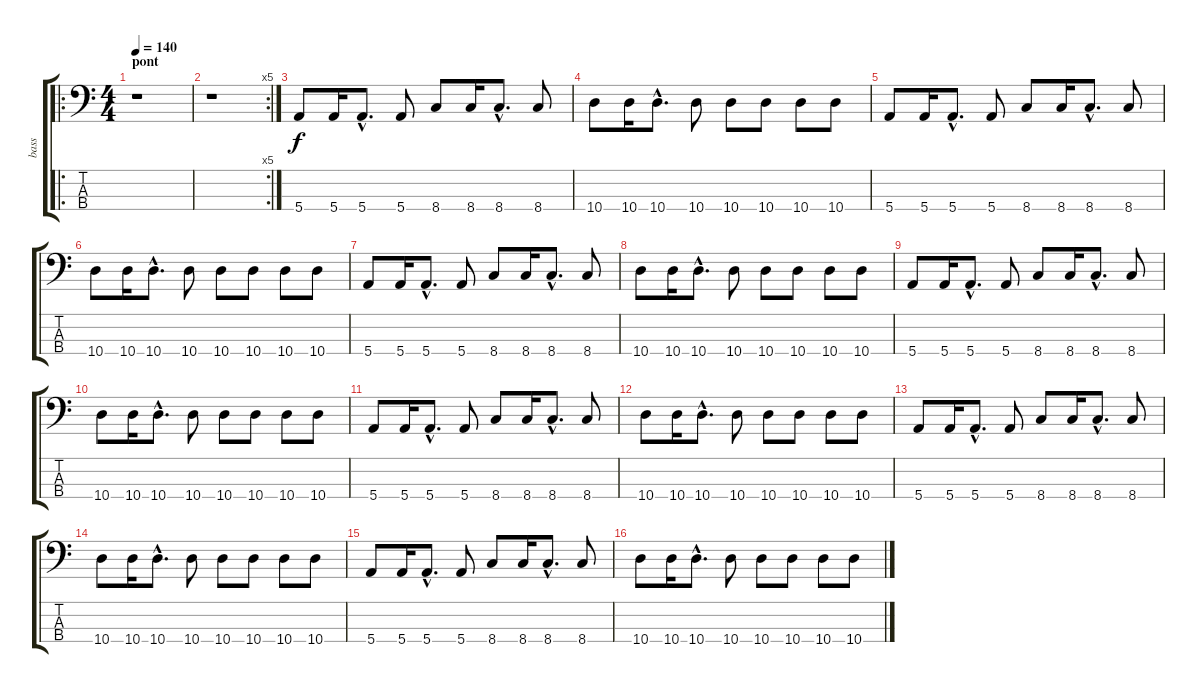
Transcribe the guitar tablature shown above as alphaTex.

\track ("bass" "bass") {instrument electricbasspick}
\staff {score tabs}
\tuning (G2 D2 A1 E1) {hide}
\ro
\ts (4 4)
\section ("" "pont")
\tempo 140
\clef f4
\ks c
r.1{dy f} |
\rc 5
r.1 |
5.4.8 5.4.16 5.4{hac}.8{d} 5.4.8 8.4.8 8.4.16 8.4{hac}.8{d} 8.4.8 |
10.4.8 10.4.16 10.4{hac}.8{d} 10.4.8 10.4.8 10.4.8 10.4.8 10.4.8 |
5.4.8 5.4.16 5.4{hac}.8{d} 5.4.8 8.4.8 8.4.16 8.4{hac}.8{d} 8.4.8 |
10.4.8 10.4.16 10.4{hac}.8{d} 10.4.8 10.4.8 10.4.8 10.4.8 10.4.8 |
5.4.8 5.4.16 5.4{hac}.8{d} 5.4.8 8.4.8 8.4.16 8.4{hac}.8{d} 8.4.8 |
10.4.8 10.4.16 10.4{hac}.8{d} 10.4.8 10.4.8 10.4.8 10.4.8 10.4.8 |
5.4.8 5.4.16 5.4{hac}.8{d} 5.4.8 8.4.8 8.4.16 8.4{hac}.8{d} 8.4.8 |
10.4.8 10.4.16 10.4{hac}.8{d} 10.4.8 10.4.8 10.4.8 10.4.8 10.4.8 |
5.4.8 5.4.16 5.4{hac}.8{d} 5.4.8 8.4.8 8.4.16 8.4{hac}.8{d} 8.4.8 |
10.4.8 10.4.16 10.4{hac}.8{d} 10.4.8 10.4.8 10.4.8 10.4.8 10.4.8 |
5.4.8 5.4.16 5.4{hac}.8{d} 5.4.8 8.4.8 8.4.16 8.4{hac}.8{d} 8.4.8 |
10.4.8 10.4.16 10.4{hac}.8{d} 10.4.8 10.4.8 10.4.8 10.4.8 10.4.8 |
5.4.8 5.4.16 5.4{hac}.8{d} 5.4.8 8.4.8 8.4.16 8.4{hac}.8{d} 8.4.8 |
10.4.8 10.4.16 10.4{hac}.8{d} 10.4.8 10.4.8 10.4.8 10.4.8 10.4.8
